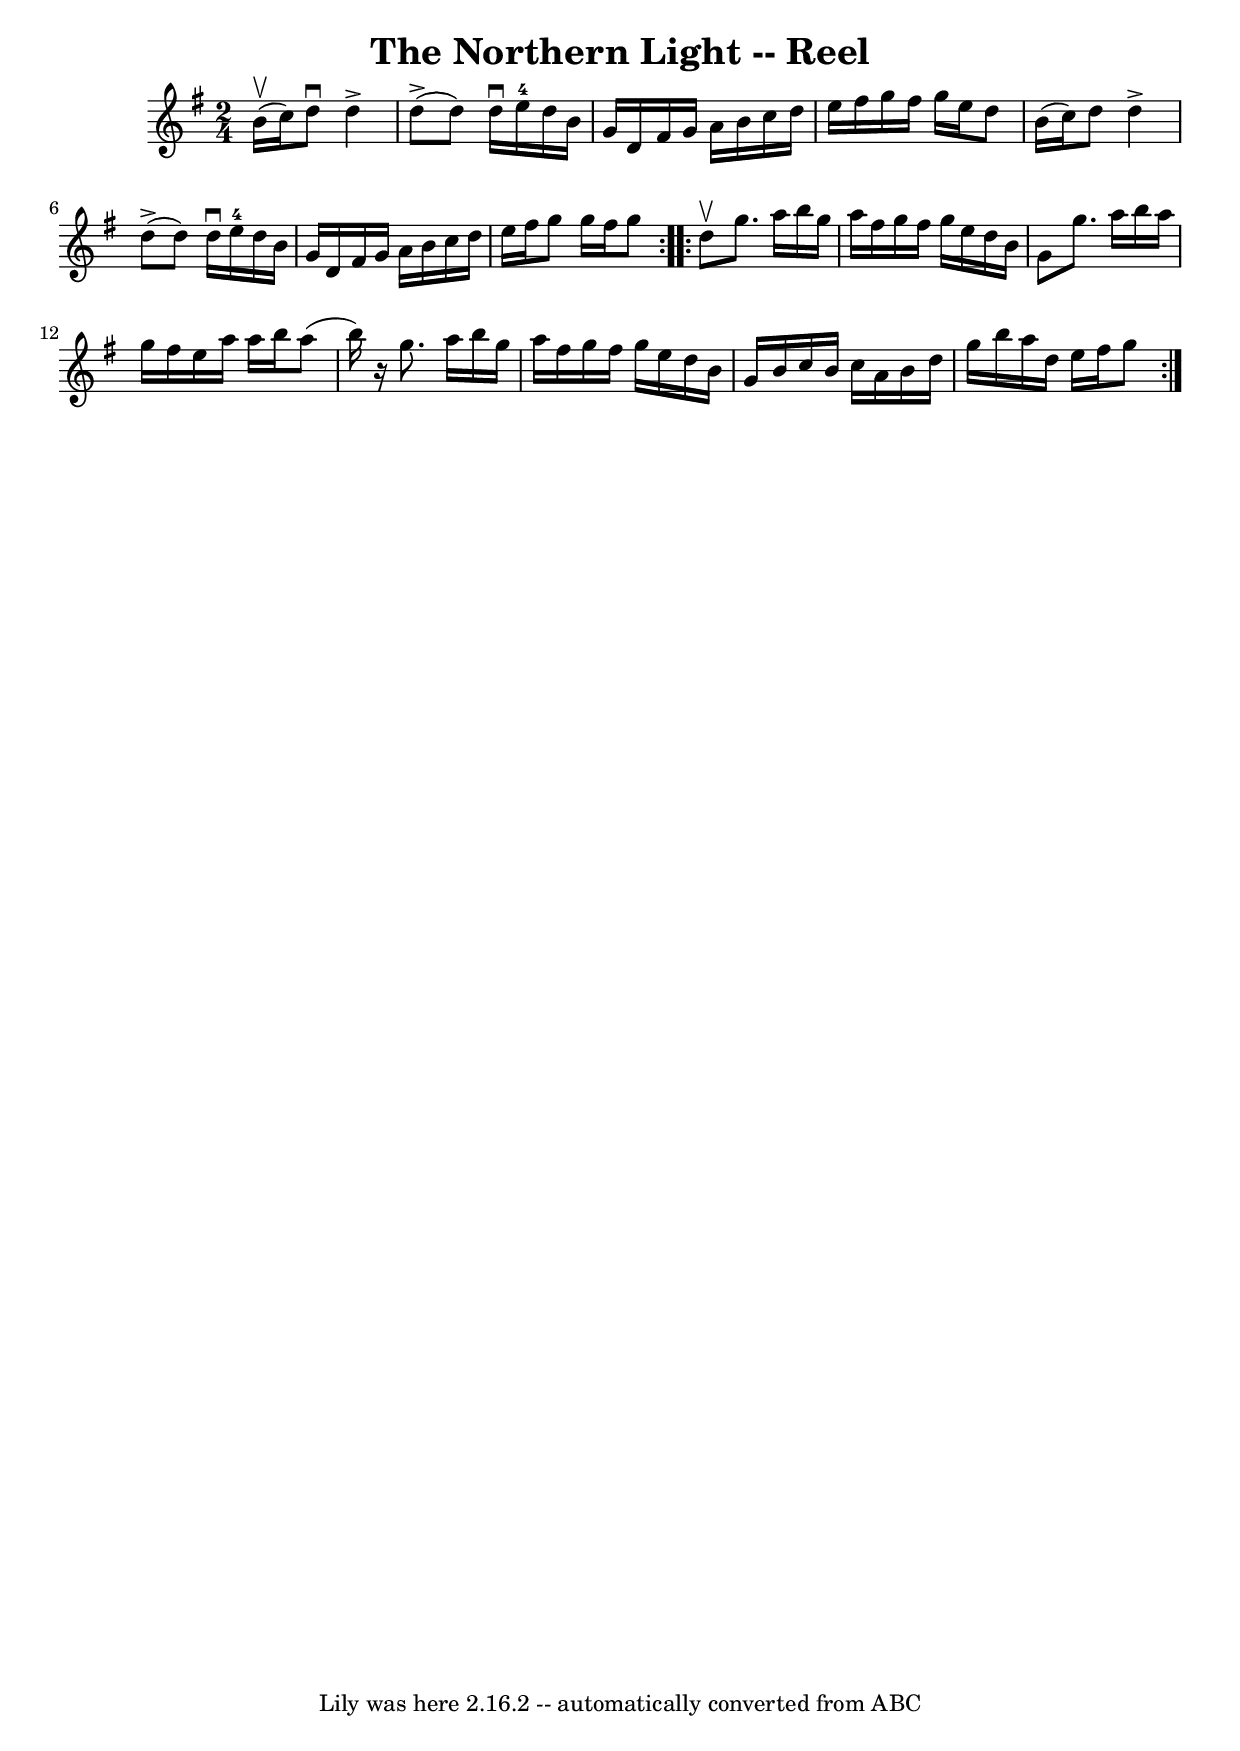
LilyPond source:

\version "2.16.2"
\include "Mammoth.ily"
\header {
  %% book = "Ryan's Mammoth Collection"
  crossRefNumber = "1"
  footnotes = "\\\\385"
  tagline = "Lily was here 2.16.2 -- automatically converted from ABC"
  title = "The Northern Light -- Reel"

}
voicedefault =  {



  \repeat volta 2 {

    \time 2/4 
    \key g \major
    b'16^\upbow(c''16) |
    d''8^\downbow 
    d''4^\accent d''8 (^\accent   |
    d''8) d''16^\downbow   
    e''16-4 d''16 b'16 g'16 d'16    |
    fis'16 g'16 a'16 
    b'16 c''16 d''16 e''16 fis''16    |
    g''16 fis''16    
    g''16 e''16 d''8 b'16 (c''16)   |
    d''8 d''4^\accent d''8 (^\accent   |
    d''8) d''16^\downbow e''16 -4 d''16 b'16 g'16 d'16    |
    fis'16 g'16 a'16    
    b'16 c''16 d''16 e''16 fis''16    |
    g''8 g''16    
    fis''16 g''8  
  }     
  \repeat volta 2 {
    d''8^\upbow |
    g''8.    
    a''16 b''16 g''16 a''16 fis''16    |
    g''16 fis''16    
    g''16 e''16 d''16 b'16 g'8    |
    g''8. a''16 b''16    
    a''16 g''16 fis''16    |
    e''16 a''16 a''16 b''16    
    a''8 (b''16)   r16 |
    g''8. a''16 b''16 g''16 a''16 
    fis''16    |
    g''16 fis''16 g''16 e''16 d''16 b'16    
    g'16 b'16    |
    c''16 b'16 c''16 a'16 b'16 d''16    
    g''16 b''16    |
    a''16 d''16 e''16 fis''16 g''8  
  }   

}

\score{
  <<

    \context Staff="default"
    {
      \voicedefault 
      
    }

  >>
  \layout {
    
  }
  \midi {
  }

}
